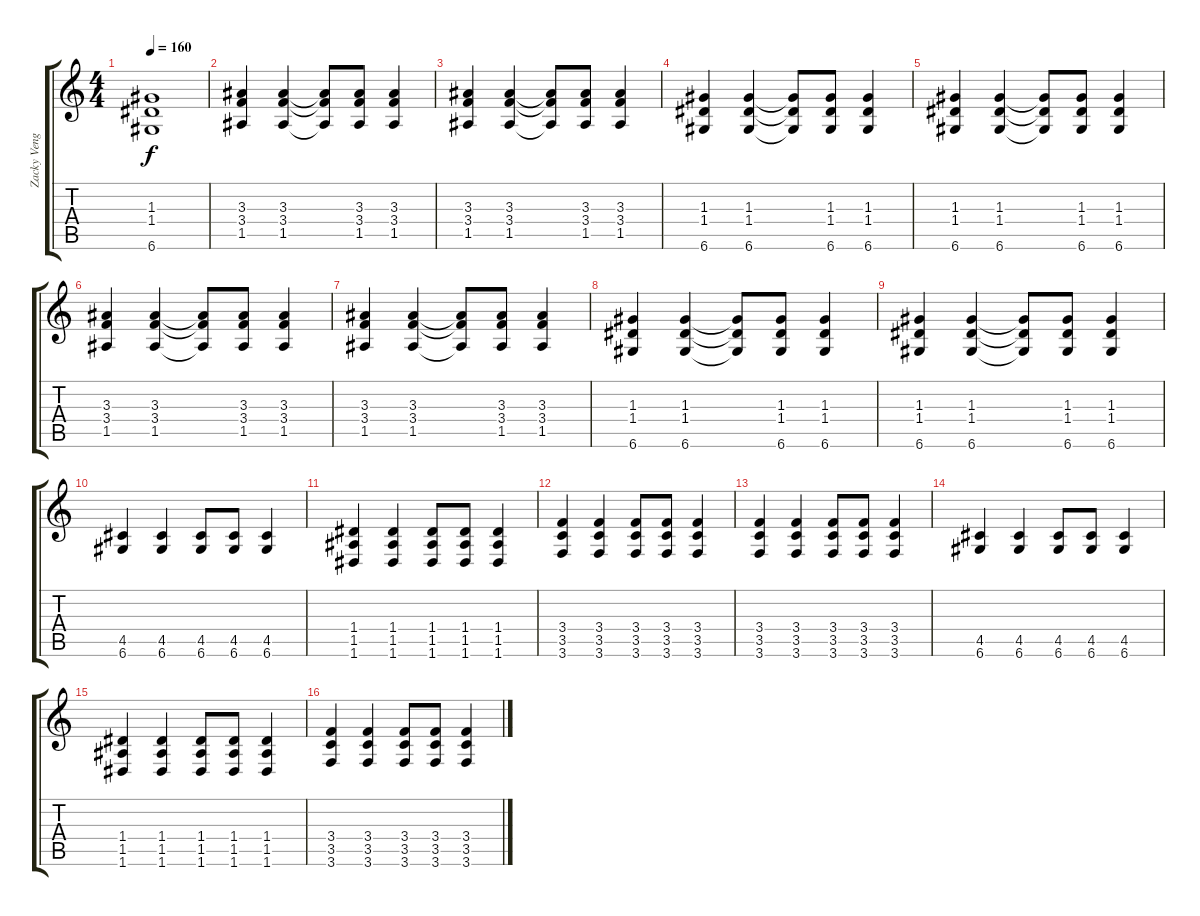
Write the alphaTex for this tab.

\track ("Zacky Vengeance" "Zacky Veng") {instrument overdrivenguitar}
\staff {score tabs}
\tuning (E4 B3 G3 D3 A2 D2) {hide}
\ts (4 4)
\tempo 160
\clef g2
\ks c
(1.3 1.4 6.6).1{dy f} |
(3.3 3.4 1.5).4 (3.3 3.4 1.5).4 (3.3{t} 3.4{t} 1.5{t}).8 (3.3 3.4 1.5).8 (3.3 3.4 1.5).4 |
(3.3 3.4 1.5).4 (3.3 3.4 1.5).4 (3.3{t} 3.4{t} 1.5{t}).8 (3.3 3.4 1.5).8 (3.3 3.4 1.5).4 |
(1.3 1.4 6.6).4 (1.3 1.4 6.6).4 (1.3{t} 1.4{t} 6.6{t}).8 (1.3 1.4 6.6).8 (1.3 1.4 6.6).4 |
(1.3 1.4 6.6).4 (1.3 1.4 6.6).4 (1.3{t} 1.4{t} 6.6{t}).8 (1.3 1.4 6.6).8 (1.3 1.4 6.6).4 |
(3.3 3.4 1.5).4 (3.3 3.4 1.5).4 (3.3{t} 3.4{t} 1.5{t}).8 (3.3 3.4 1.5).8 (3.3 3.4 1.5).4 |
(3.3 3.4 1.5).4 (3.3 3.4 1.5).4 (3.3{t} 3.4{t} 1.5{t}).8 (3.3 3.4 1.5).8 (3.3 3.4 1.5).4 |
(1.3 1.4 6.6).4 (1.3 1.4 6.6).4 (1.3{t} 1.4{t} 6.6{t}).8 (1.3 1.4 6.6).8 (1.3 1.4 6.6).4 |
(1.3 1.4 6.6).4 (1.3 1.4 6.6).4 (1.3{t} 1.4{t} 6.6{t}).8 (1.3 1.4 6.6).8 (1.3 1.4 6.6).4 |
(4.5 6.6).4 (4.5 6.6).4 (4.5 6.6).8 (4.5 6.6).8 (4.5 6.6).4 |
(1.4 1.5 1.6).4 (1.4 1.5 1.6).4 (1.4 1.5 1.6).8 (1.4 1.5 1.6).8 (1.4 1.5 1.6).4 |
(3.4 3.5 3.6).4 (3.4 3.5 3.6).4 (3.4 3.5 3.6).8 (3.4 3.5 3.6).8 (3.4 3.5 3.6).4 |
(3.4 3.5 3.6).4 (3.4 3.5 3.6).4 (3.4 3.5 3.6).8 (3.4 3.5 3.6).8 (3.4 3.5 3.6).4 |
(4.5 6.6).4 (4.5 6.6).4 (4.5 6.6).8 (4.5 6.6).8 (4.5 6.6).4 |
(1.4 1.5 1.6).4 (1.4 1.5 1.6).4 (1.4 1.5 1.6).8 (1.4 1.5 1.6).8 (1.4 1.5 1.6).4 |
(3.4 3.5 3.6).4 (3.4 3.5 3.6).4 (3.4 3.5 3.6).8 (3.4 3.5 3.6).8 (3.4 3.5 3.6).4
